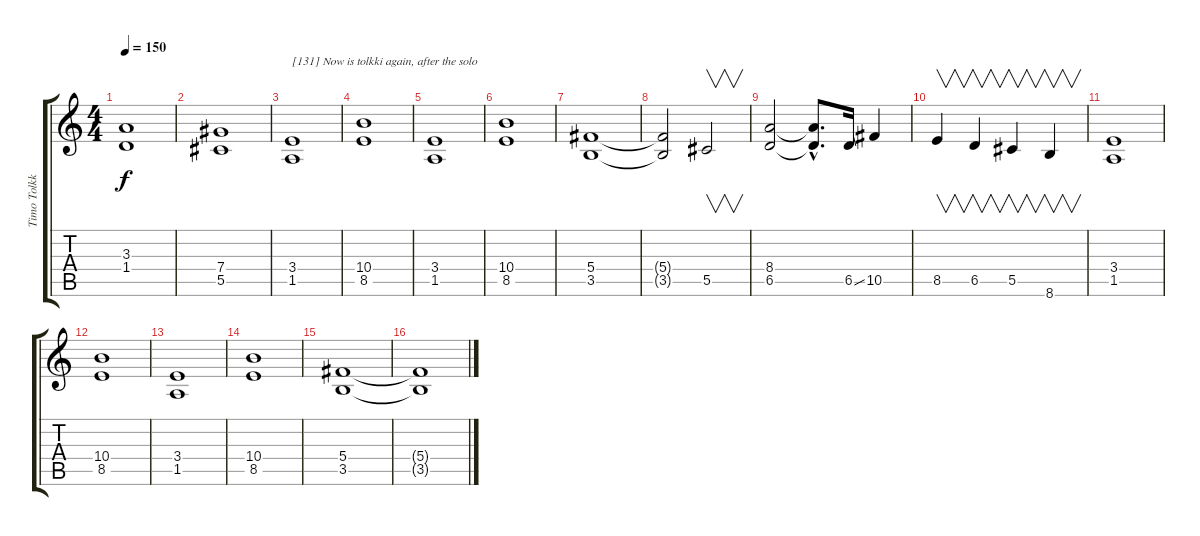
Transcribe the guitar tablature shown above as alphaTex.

\track ("Timo Tolkki" "Timo Tolkk") {instrument distortionguitar}
\staff {score tabs}
\tuning (Eb4 Bb3 Gb3 Db3 Ab2 Eb2) {hide}
\ts (4 4)
\tempo 150
\clef g2
\ks c
(3.3 1.4).1{dy f} |
(7.4 5.5).1 |
(3.4 1.5).1{txt "[131] Now is tolkki again, after the solo"} |
(10.4 8.5).1 |
(3.4 1.5).1 |
(10.4 8.5).1 |
(5.4 3.5).1 |
(5.4{t} 3.5{t}).2 5.5.2{v} |
(8.4 6.5).2 (8.4{hac t} 6.5{hac t}).8{d} 6.5{ss}.16 10.5.4 |
8.5.4{v} 6.5.4{v} 5.5.4{v} 8.6.4{v} |
(3.4 1.5).1 |
(10.4 8.5).1 |
(3.4 1.5).1 |
(10.4 8.5).1 |
(5.4 3.5).1 |
(5.4{t} 3.5{t}).1
